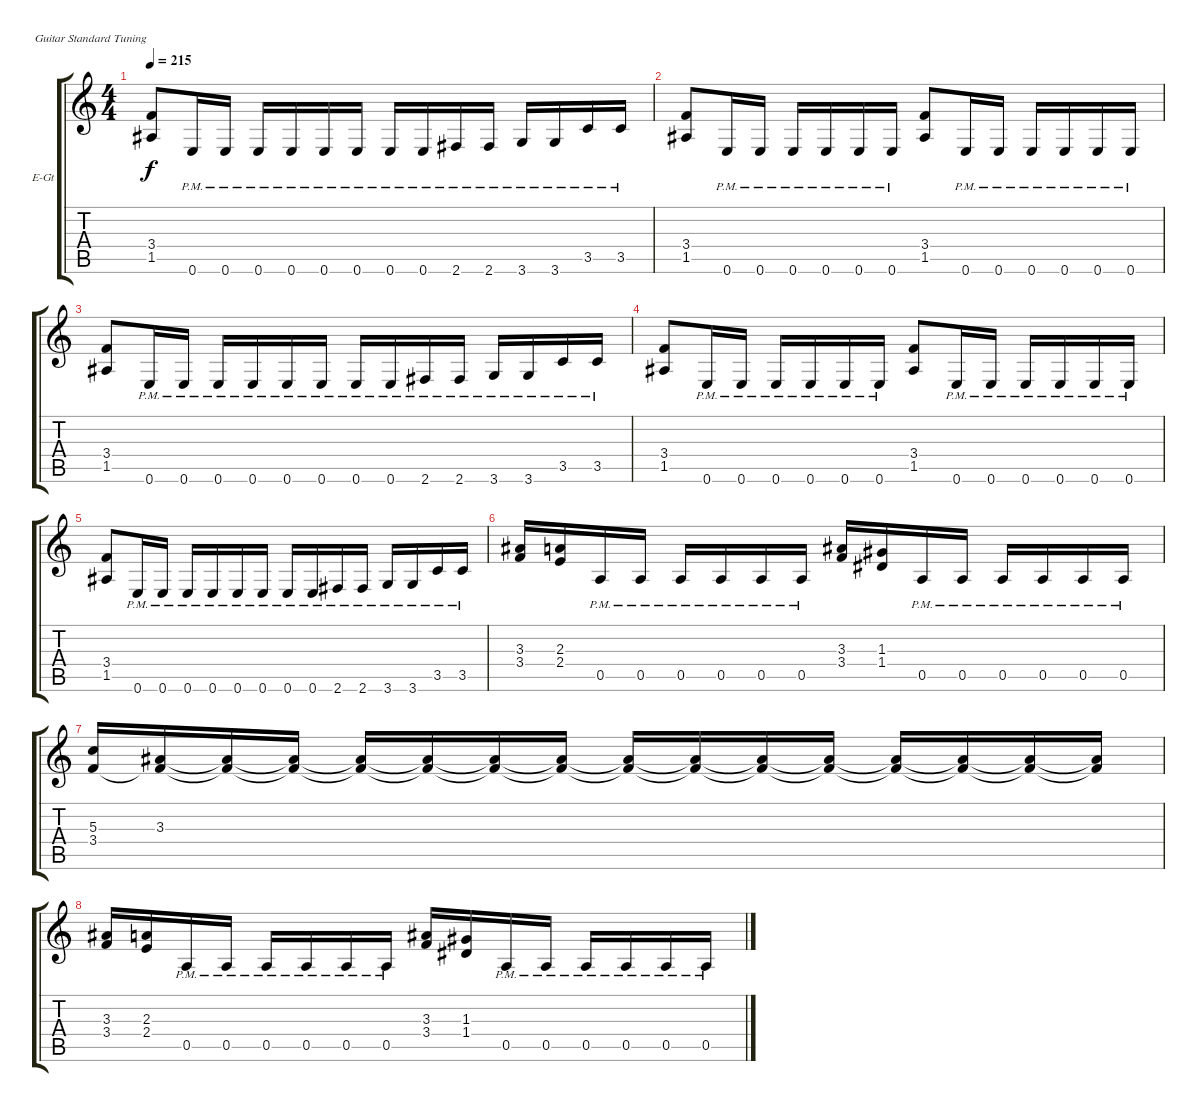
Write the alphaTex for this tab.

\bracketExtendMode groupsimilarinstruments
\firstSystemTrackNameOrientation horizontal
\otherSystemsTrackNameOrientation horizontal
\track ("Guitar 1" "E-Gt") {instrument distortionguitar}
\staff {score tabs}
\tuning (E4 B3 G3 D3 A2 E2)
\ts (4 4)
\tempo 215
\clef g2
\ks c
(1.5 3.4).8{dy f} 0.6{pm}.16 0.6{pm}.16 0.6{pm}.16 0.6{pm}.16 0.6{pm}.16 0.6{pm}.16 0.6{pm}.16 0.6{pm}.16 2.6{pm}.16 2.6{pm}.16 3.6{pm}.16 3.6{pm}.16 3.5{pm}.16 3.5{pm}.16 |
(1.5 3.4).8 0.6{pm}.16 0.6{pm}.16 0.6{pm}.16 0.6{pm}.16 0.6{pm}.16 0.6{pm}.16 (1.5 3.4).8 0.6{pm}.16 0.6{pm}.16 0.6{pm}.16 0.6{pm}.16 0.6{pm}.16 0.6{pm}.16 |
(1.5 3.4).8 0.6{pm}.16 0.6{pm}.16 0.6{pm}.16 0.6{pm}.16 0.6{pm}.16 0.6{pm}.16 0.6{pm}.16 0.6{pm}.16 2.6{pm}.16 2.6{pm}.16 3.6{pm}.16 3.6{pm}.16 3.5{pm}.16 3.5{pm}.16 |
(1.5 3.4).8 0.6{pm}.16 0.6{pm}.16 0.6{pm}.16 0.6{pm}.16 0.6{pm}.16 0.6{pm}.16 (1.5 3.4).8 0.6{pm}.16 0.6{pm}.16 0.6{pm}.16 0.6{pm}.16 0.6{pm}.16 0.6{pm}.16 |
(1.5 3.4).8 0.6{pm}.16 0.6{pm}.16 0.6{pm}.16 0.6{pm}.16 0.6{pm}.16 0.6{pm}.16 0.6{pm}.16 0.6{pm}.16 2.6{pm}.16 2.6{pm}.16 3.6{pm}.16 3.6{pm}.16 3.5{pm}.16 3.5{pm}.16 |
(3.3 3.4).16 (2.3 2.4).16 0.5{pm}.16 0.5{pm}.16 0.5{pm}.16 0.5{pm}.16 0.5{pm}.16 0.5{pm}.16 (3.3 3.4).16 (1.3 1.4).16 0.5{pm}.16 0.5{pm}.16 0.5{pm}.16 0.5{pm}.16 0.5{pm}.16 0.5{pm}.16 |
(3.4 5.3).16 (3.3 3.4{t}).16 (3.3{t} 3.4{t}).16 (3.3{t} 3.4{t}).16 (3.3{t} 3.4{t}).16 (3.3{t} 3.4{t}).16 (3.3{t} 3.4{t}).16 (3.3{t} 3.4{t}).16 (3.3{t} 3.4{t}).16 (3.3{t} 3.4{t}).16 (3.3{t} 3.4{t}).16 (3.3{t} 3.4{t}).16 (3.3{t} 3.4{t}).16 (3.3{t} 3.4{t}).16 (3.3{t} 3.4{t}).16 (3.3{t} 3.4{t}).16 |
(3.3 3.4).16 (2.3 2.4).16 0.5{pm}.16 0.5{pm}.16 0.5{pm}.16 0.5{pm}.16 0.5{pm}.16 0.5{pm}.16 (3.3 3.4).16 (1.3 1.4).16 0.5{pm}.16 0.5{pm}.16 0.5{pm}.16 0.5{pm}.16 0.5{pm}.16 0.5{pm}.16
